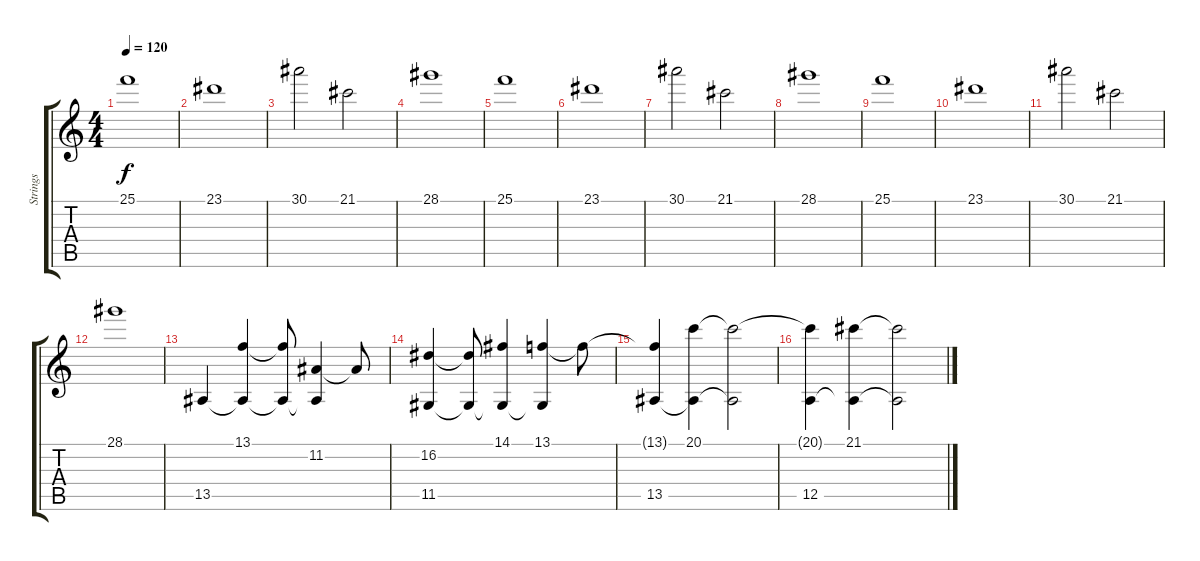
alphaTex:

\track ("Strings" "Strings") {instrument fx2soundtrack}
\staff {score tabs}
\tuning (E4 B3 G3 D3 A2 E2) {hide}
\ts (4 4)
\tempo 120
\clef g2
\ks c
25.1.1{dy f} |
23.1.1 |
30.1.2 21.1.2 |
28.1.1 |
25.1.1 |
23.1.1 |
30.1.2 21.1.2 |
28.1.1 |
25.1.1 |
23.1.1 |
30.1.2 21.1.2 |
28.1.1 |
13.5.4 (13.1 13.5{t}).4 (13.1{t} 13.5{t}).8 (11.2 13.5{t}).4 11.2{t}.8 |
(16.2 11.5).4 (16.2{t} 11.5{t}).8 (14.1 11.5{t}).4 (13.1 11.5{t}).4 13.1{t}.8 |
(13.1{t} 13.5).4 (20.1 13.5{t}).4 (20.1{t} 13.5{t}).2 |
(20.1{t} 12.5).4 (21.1 12.5{t}).4 (21.1{t} 12.5{t}).2
